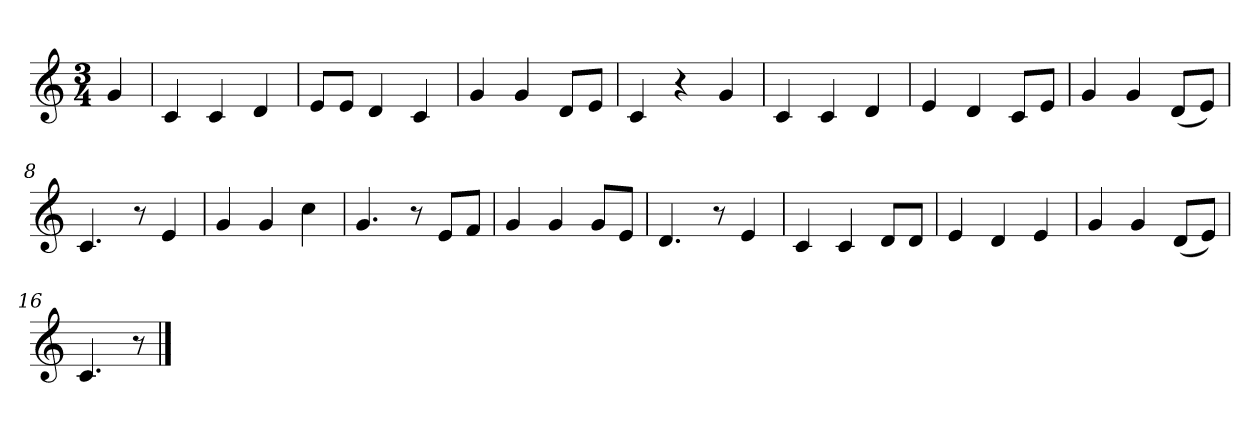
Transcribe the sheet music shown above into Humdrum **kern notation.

**kern
*part1
*staff1
*clefG2
*k[]
*C:
*M3/4
*MM80
=
4g
=1
4c
4c
4d
=2
8e/L
8e/J
4d
4c
=3
4g
4g
8d/L
8e/J
=4
4c
4r
4g
=5
4c
4c
4d
=6
4e
4d
8c/L
8e/J
=7
4g
4g
(8d/L
8e/J)
=8
4.c
8r
4e
=9
4g
4g
4cc
=10
4.g
8r
8e/L
8f/J
=11
4g
4g
8g/L
8e/J
=12
4.d
8r
4e
=13
4c
4c
8d/L
8d/J
=14
4e
4d
4e
=15
4g
4g
(8d/L
8e/J)
=16
4.c
8r
==
*-
